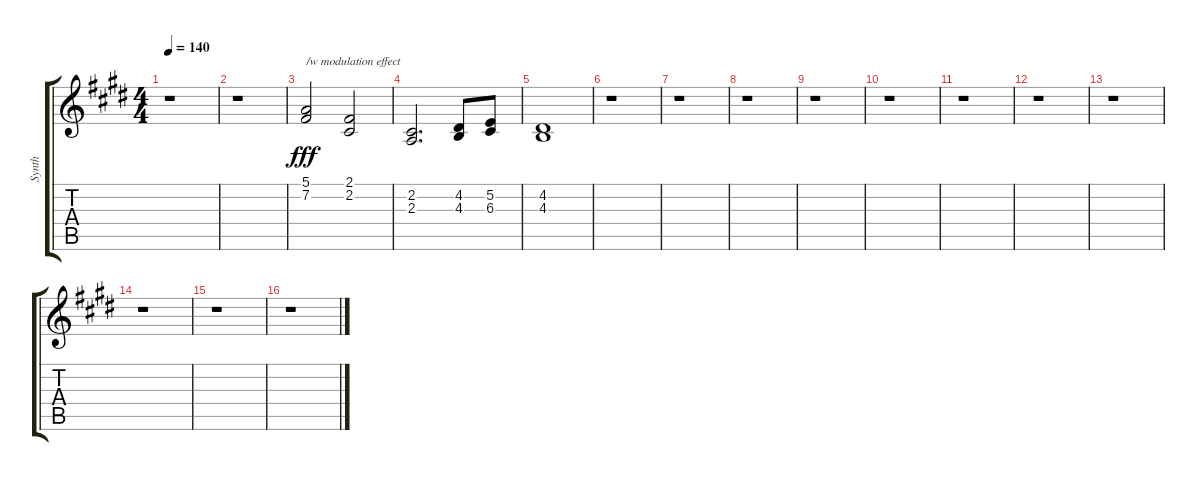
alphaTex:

\track ("Synth" "Synth") {instrument pad3polysynth}
\staff {score tabs}
\tuning (E4 B3 G3 D3 A2 E2) {hide}
\ts (4 4)
\tempo 140
\clef g2
\ks e
r.1{dy f} |
r.1 |
(5.1 7.2).2{txt "/w modulation effect" dy fff} (2.1 2.2).2 |
(2.2 2.3).2{d} (4.2 4.3).8 (5.2 6.3).8 |
(4.2 4.3).1 |
r.1 |
r.1 |
r.1 |
r.1 |
r.1 |
r.1 |
r.1 |
r.1 |
r.1 |
r.1 |
r.1
